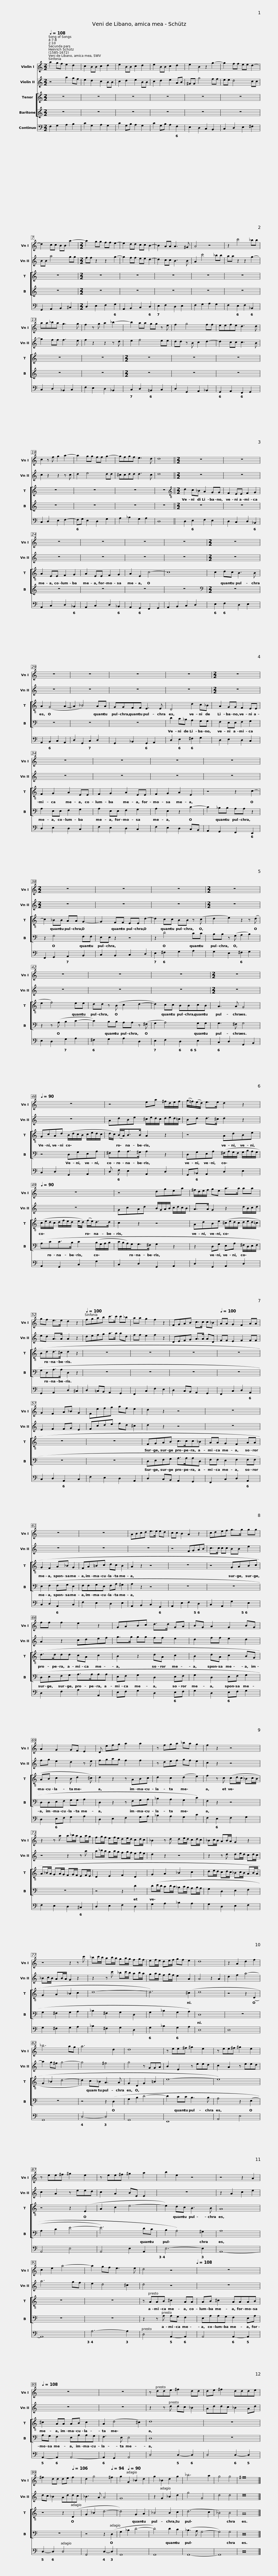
X:1
%%score 1 2 [ 3 4 ] 5
L:1/8
Q:1/4=108
M:2/2
I:linebreak $
K:C
V:1 treble
V:2 treble
V:3 treble
V:4 treble
V:5 bass
V:1
 a2 gf e2 d2 | c2 BB c2 d2 | e2 BB c2 d2 | e2 BB c2 d2 | e2 B2 z2 g2- | %5
 g2 ff ee d2- | d2 cc BB a2- |$[M:2/2] a2 gg ff e2- | e2 dd cc B2- | B2 AA A3 ^G | %10
 A4 z4 | z2 c'4 _bb | aa_ba g3 g |$ f2 z g a2 _b2- |$ b2 aa gg z e | %15
 f2 g4 ff | eefe d3 d | c2 z f g2 a2- | a2 gg ff g2- | gfgf e3 d | %20
 d8 ||$[M:2/2] z8 | z8 | z8 | z8 | %25
 z8 | z8 |$[M:2/2] z8 | z8 | z8 | %30
 z8 | z8 |$[M:2/2] z8 | z8 | z8 | %35
 z8 | z8 |$[M:2/2] z8 | z8 | z8 |$ %40
[M:2/2] z8 | z8 | z8 | z8 |$[M:2/2] z8 | %45
[Q:1/4=90] z8 | z4 ea ^f/d/e/f/ | (g/=f/)(e/d/) e>e d2 z2 |$[Q:1/4=90][Q:1/4=90][Q:1/4=90][Q:1/4=90][Q:1/4=90] z8 | z4 dgea | %50
 ^f/d/e/f/ ge a>a aa |$ gf e>e d2 z2 |[Q:1/4=100] fgab c'>c' c'_b | aa g2 f2 z2 | FGAB c>c c_B |$ %55
[Q:1/4=100][Q:1/4=100][Q:1/4=100][Q:1/4=100][Q:1/4=100] AA G2 F2 AA | G2 F2 A_B G2 | Fefg af e2 | d2 z2 z4 | z8 |$ %60
 z8 | z8 | ABcd e>e ed | cc B2 A2 z2 | cdef g>g gg |$ %65
 ff f2 e2 z2 | GABc d>d GA | BG A2 G2 BG | A2 G2 GF E2 |$ D efg a2 a2 | %70
 z fga _ba g2 | f2 z2 z4 | z2 z a a_b/a/ ga/g/ |$ fg/f/ ef/e/ de/d/ cd/c/ |$ _B2 z d de/d/ cd/c/ | %75
 _Bc/B/ AB/A/ G2 z2 | z4 z2 z c' |$ _bc'/b/ ab/a/ ga/g/ fg/f/ | ef/e/ de/f/ gf e2 |$ d8 | %80
 z2 A2 d2 f2 | _b6 ag | a6 d2 | d8 |$ z ee^f ^g2 e2 | %85
 z ee^f ^g2 e2 | z ee^f ^g2 e2 | z ee^f ^g2 a2 | b2 e2 z4 |$ z4 z2 A2 | %90
 c2 e2 a4- | a2 gf e3 e | d4 z4[Q:1/4=108] | z8 |$[Q:1/4=108][Q:1/4=108][Q:1/4=108][Q:1/4=108][Q:1/4=108] z8 | %95
 z8 | z dde ^f2 dd | de ^f2 ddde | ^f2 dd de[Q:1/4=106] f2 |$[Q:1/4=106][Q:1/4=103][Q:1/4=106][Q:1/4=106][Q:1/4=106][Q:1/4=106] d2[Q:1/4=98] g4[Q:1/4=94] ^f2 | %100
[Q:1/4=91] g2[Q:1/4=90] G2 _B2 d2 | g2 _B2 d2 g2 | _b6 a2 | g4 g4 | ^f16 |] %105
V:2
 z4 a2 gf | e2 d2 c2 BB | c2 d2 e2 BB | c2 d2 e2 AB | ^GG g4 ff | %5
 ee d4 cc | BB a4 gg |$[M:2/2] ff z2 z2 g2- | g2 ff ee d2- | d2 cc B3 B | %10
 A2 c'4 _bb | aa z2 z2 g2- | g2 ff f3 e |$ f2 z2 z2 z d |$ e2 f4 ee | %15
 dd z B c2 d2- | d2 cc c3 B | c2 z2 z2 z c | d2 e4 dd | ^ccdd d3 c | %20
 d8 ||$[M:2/2] z8 | z8 | z8 | z8 | %25
 z8 | z8 |$[M:2/2] z8 | z8 | z8 | %30
 z8 | z8 |$[M:2/2] z8 | z8 | z8 | %35
 z8 | z8 |$[M:2/2] z8 | z8 | z8 |$ %40
[M:2/2] z8 | z8 | z8 | z8 |$[M:2/2] z8 | %45
 z8 | AdBe ^c/e/d/c/ d/e/d/=c/ | Bd d>^c d2 z2 |$ z8 | GcAd B/G/A/B/ c/d/c/B/ | %50
 A>A G2 z2 d/B/c/d/ |$ ed A>A A2 z2 | defg a>a ad | ff e2 f2 z2 | DEFG A>A AD |$ %55
 FF E2 F2 FF | E2 F2 FG E2 | Fcde fd ^c2 | d2 z2 z4 | z8 |$ %60
 z8 | z8 | z8 | z4 FGAB | c>c cc BB e2 |$ %65
 A2 z2 cdef | g>g gg ff e2 | d2 ff e2 d2 | fg e2 d2 z e |$ fgag f2 f2 | %70
 z def gf e2 | c2 z2 z4 | z4 z2 z a |$ a_b/a/ ga/g/ fg/f/ ef/e/ |$ d2 z2 z4 | %75
 z2 z d de/d/ cd/c/ | _Bc/B/ AB/A/ G2 z2 |$ z2 z c' _bc'/b/ ab/a/ | ga/g/ fg/f/ e2 A2 |$ A4 z2 A2 | %80
 d2 f2 a4- | a2 g^f g4- | g4 ^f4 | g4 z GGA |$ B2 E2 z eed | %85
 c2 A2 z eed | c2 A2 z eed | c2 A2 BE E2 | z8 |$ z2 A2 c2 e2 | %90
 a6 gf | e2 d4 ^c2 | d4 z4 | z8 |$ z8 | %95
 z8 | z2 z d dc _B2 | Addc _B2 Ad | dc _B2 Addc |$ _B3 A A4 | %100
 G8 | z2 G2 _B2 d2 | g4 G4 | d4 d4 | d16 |] %105
V:3
 z8 | z8 | z8 | z8 | z8 | %5
 z8 | z8 |$[M:2/2] z8 | z8 | z8 | %10
 z8 | z8 | z8 |$ z8 |$[M:2/2] z8 | %15
 z8 | z8 | z8 | z8 | z8 | %20
 z8 ||$[M:2/2][K:treble-8] d2 c_B A2 GG | F2 EE F2 G2 | A2 EE F2 G2 | A2 EE F2 G2 | %25
 A2 E2 c4- | c8 |$ c2 dc B3 B | A2 (G4 A2- | A2 _B4) AA | %30
 GGFF E3 E | D4 d2 c_B |$ A2 GG F2 EE | F2 G2 A2 EE | F2 G2 A2 EE | %35
 F2 G2 A2 E2 | z4 z2 c2- |$ c2 _BB AA G2- | G2 FF EE d2- | d2 cc BB z (c |$ %40
 d2 e2) z2 z (d | e2 f4) ee | dd z (B c2 d2- | d2) cc BBcB |$ A3 A G4 | %45
 GcAd (B/d/c/B/ c/e/d/c/ | d/c/) (B/A<)BB/ A2 z2 | z4 AdBe |$ (c/e/d/c/ d/f/e/d/ e/d/) (f/e<)dd/ | c2 z2 z4 | %50
 AdBe (^c/e/d/c/ d/e/d/=c/ |$ Bdd>^c d2 z2 | z8 | z8 | z8 |$ %55
 z8 | z8 | z8 | FGAB c>cc_B | AA G2 F2 AA |$ %60
 G2 F2 A_B G2 | FA!courtesy!=Bc dc B2 | A2 z2 z4 | z8 | z4 GABc |$ %65
 d>ddd cA c2 | B2 z2 dA c2 | B2 dA c2 BG | AB c2 B d2 ^c) |$ d2 z2 z ABc | %70
 d2 c2 (d2 e2) | f2 z c (cd/c/ _Bc/B/ | A_B/A/ GA/G/ FG/F/ EF/E/ |$ D2 E2 F2 D2 |$ G2 A2 _B2 c2 | %75
 de/d/ cd/c/ _Bc/B/ AB/A/ | G2 A2 _B2 c2 |$ d8- | d6) (^c2 |$ d8 | %80
 z4 z2 (D2 | G2 _B2 d4- | d2) c_B A3 A | G2 D2 G2 =B2 |$ e8- | %85
 e8) | z4 z2 (E2 | A2 c2 e4- | e2) dc B3 B |$ A8 | %90
 z8 | z8 | z AAB ^c2 AA | AB ^c2 AAAB |$ ^c2 AA AB c2 | %95
 A2 (d4 ^c2) | d8 | z8 | z4 z2 (D2 |$ G2 _B2 d4- | %100
 d4) G2 A2 | _B4 B2 c2 | (d6 c2 | _B4) B4 | A16 |] %105
V:4
 z8 | z8 | z8 | z8 | z8 | %5
 z8 | z8 |$[M:2/2] z8 | z8 | z8 | %10
 z8 | z8 | z8 |$ z8 |$[M:2/2] z8 | %15
 z8 | z8 | z8 | z8 | z8 | %20
 z8 ||$[M:2/2] z8 | z8 | z8 | z8 | %25
 z8 | z8 |$[M:2/2][K:bass] z8 | z8 | z8 | %30
 z8 | D2 C_B, A,2 G,G, |$ F,2 E,E, F,2 G,2 | A,2 E,E, F,2 G,2 | A,2 E,E, F,2 G,2 | %35
 A,2 E,2 z2 C2- | C2 _B,B, A,A, z2 |$ z2 G,4 F,F, | E,E, z2 z4 | z2 D4 CC |$ %40
 B,B, z (G, A,2 B,2) | z2 z (A, B,2 C2- | C2) B,B, A,A, z (^F, | G,2 A,4) G,G, |$ G,3 ^F, G,4 | %45
 z4 D,G,E,A, | ^F,A,A,>^G, A,2 z2 | D,G,E,A, (^F,/A,/G,/F,/ G,/B,/A,/G,/ |$ A,CC>B, C2 (B,/G,/A,/B,/ | C/B,/A,/)G,<G,^F,/ G,2 z2 | %50
 z2 D,G, E,A, ^F,/D,/E,/F,/ |$ G,D,A,>A, D,2 z2 | z8 | z8 | z8 |$ %55
 z8 | z8 | z8 | D,E,F,G, A,>A,A,D, | F,F, E,2 F,2 F,F, |$ %60
 E,2 F,2 F,G, E,2 | F,F,G,E, F,A, ^G,2 | A,2 z2 z4 | z8 | z8 |$ %65
 D,E,F,G, A,>A,A,A, | E,F, G,2 D,2 E,F, | G,2 D,2 E,F, G,2 | D,D,E,F, G,G, A,2 |$ D,2 z2 z F,G,A, | %70
 _B,2 A,2 G,2 C2) | F,2 z2 z4 | z8 |$ z4 z2 D2 |$ (DE/D/ CD/C/ _B,C/B,/ A,B,/A,/ | %75
 G,2 D,2 E,2 F,2 | G,2 ^F,2 G,2 A,2 |$ _B,2 ^F,2 G,2 D,2 | G,2 _B,2 G,2 A,2) |$ D,8 | %80
 z8 | z8 | z4 z2 (D,2 | G,2 B,2 D4- |$ D2 CC B,3 B, | %85
 A,4 z2 (E,2 | A,2 C2 E4- | E6) DC | B,2 A,4) ^G,2 |$ A,8 | %90
 z8 | z8 | z2 z A, A,G, F,2 | E,A,A,G, F,2 E,A, |$ A,G, F,2 E,A,A,G, | %95
 F,3 E, E,4 | D,8 | z8 | z8 |$ z4 z2 (D,2 | %100
 G,2 _B,2 D4- | D4) D2 C2 | (_B,3 A, G,4- | G,4) G,4 | D,16 |] %105
V:5
 F,2 G,2 A,2 B,2 | C2 G,2 A,2 G,2 | C2 G,B, A,2 G,2 | C2 G,B, A,2 F,2 | E,2 D,2 C,2 B,,2 | %5
 C,2 D,2 E,2 ^F,2 | G,,2 A,,2 B,,2 ^C,2 |$[M:2/2] D,2 E,2 F,2 G,2 | A,,2 B,,2 C,2 D,2 | E,2 F,2 D,2 E,2 | %10
 F,2 G,2 A,2 G,2 | F,2 E,2 F,2 _B,,2 | C,2 D,2 _B,,2 C,2 |$ F,2 E,2 D,2 _B,,2 |$ C,2 D,2 =B,,2 C,2 | %15
 D,2 G,,2 A,,2 _B,,2 | G,,2 A,,2 F,,2 G,,2 | C,2 D,2 E,2 F,2- | F,G, E,2 D,2 G,2 | A,2 _B,2 G,2 A,2 | %20
 D,8 ||$ D,2 E,2 F,2 E,2 | D,2 C,2 D,2 _B,,2 | A,,2 C,2 D,2 _B,,2 | A,,2 C,2 D,2 _B,,2 | %25
 A,,2 G,,2 F,,2 G,,2 | A,,2 B,,2 C,2 D,2 |$ E,2 F,2 D,2 E,2 | A,,2 B,,2 C,2 A,,2 | D,2 G,,2 C,2 D,2 | %30
 G,,2 _B,,2 G,,2 A,,2 | D,2 E,2 ^F,2 G,2 |$ D,2 E,2 D,2 C,2 | D,2 E,2 D,2 C,2 | F,2 E,2 D,2 C,2 | %35
 F,2 E,2 D,2 C,B,, | A,,2 G,,2 F,,2 E,,2 |$ F,,2 G,,2 A,,2 B,,2 | C,2 B,,2 C,2 D,2 | E,2 ^F,2 G,2 A,2 |$ %40
 G,2 E,2 ^F,2 G,2 | E,2 D,2 G,2 A,2 | ^F,2 G,2 A,2 D,2 | E,2 F,2 D,2 E,2 |$ C,2 D,2 G,,2 B,,2 | %45
 C,2 D,2 G,,2 A,,2 | D, F, E,2 A,,2 D,2 | G,,_B,, A,,2 D,2 E,2 |$ A,,2 G,,2 C,2 G,2 | C,2 D,2 G,,2 A,,2 | %50
 D,2 G,,2 A,,2 D,2 |$ G,,2 A,,2 D,2 ^C,2 | D,2 =C,B,, A,,2 G,,2 | F,,2 C,2 F,2 E,2 | D,2 C,B,, A,,2 G,,2 |$ %55
 F,,2 C,2 D,2 A,,2 | C,2 D,2 A,,2 C,2 | F,2 E,2 D,2 A,,2 | D,2 C,B,, A,,2 G,,2 | F,,2 C,2 D,2 A,,2 |$ %60
 C,2 D,2 A,,2 C,2 | F,2 E,2 D,2 E,2 | A,,2 B,,2 C,2 G,,2 | A,,2 E,2 F,2 D,2 | C,2 A,,2 G,2 E,2 |$ %65
 D,2 F,2 A,2 A,,2 | E,F, G,2 D,2 E,F, | G,2 D,2 E,F, G,2 | D,2 E,F, G,2 A,2 |$ D,2 E,2 F,2 G,A, | %70
 _B,2 A,2 G,2 C2 | F,2 E,2 F,2 G,2 | F,2 E,2 D,2 ^C,2 |$ D,2 E,2 F,2 D,2 |$ G,2 A,2 _B,2 A,2 | %75
 G,2 D,2 E,2 F,2 | G,2 ^F,2 G,2 A,2 |$ _B,2 ^F,2 G,2 D,2 | G,2 _B,2 G,2 A,2 |$ D,8 | %80
 D,8 | G,,8 | D,4- D,4 | G,,8 |$ E,,8 | %85
 A,,4 E,4 | A,,4 E,4 | A,,4 E,2 A,,2 | E,6- E,2 |$ A,,8- | %90
 A,,8 | A,6- A,2 | D,4 A,,2- A,,2 | A,,4 A,,2- A,,2 |$ A,,2- A,,2 A,,4- | %95
 A,,2 G,,2 A,,4 | D,4 D,2- D,2 | D,4 D,2- D,2 | D,2- D,2 D,4 |$ G,,4 D,2- D,2 | %100
 G,,8 | G,,8 | G,,8- | G,,8 | D,16 |] %105
